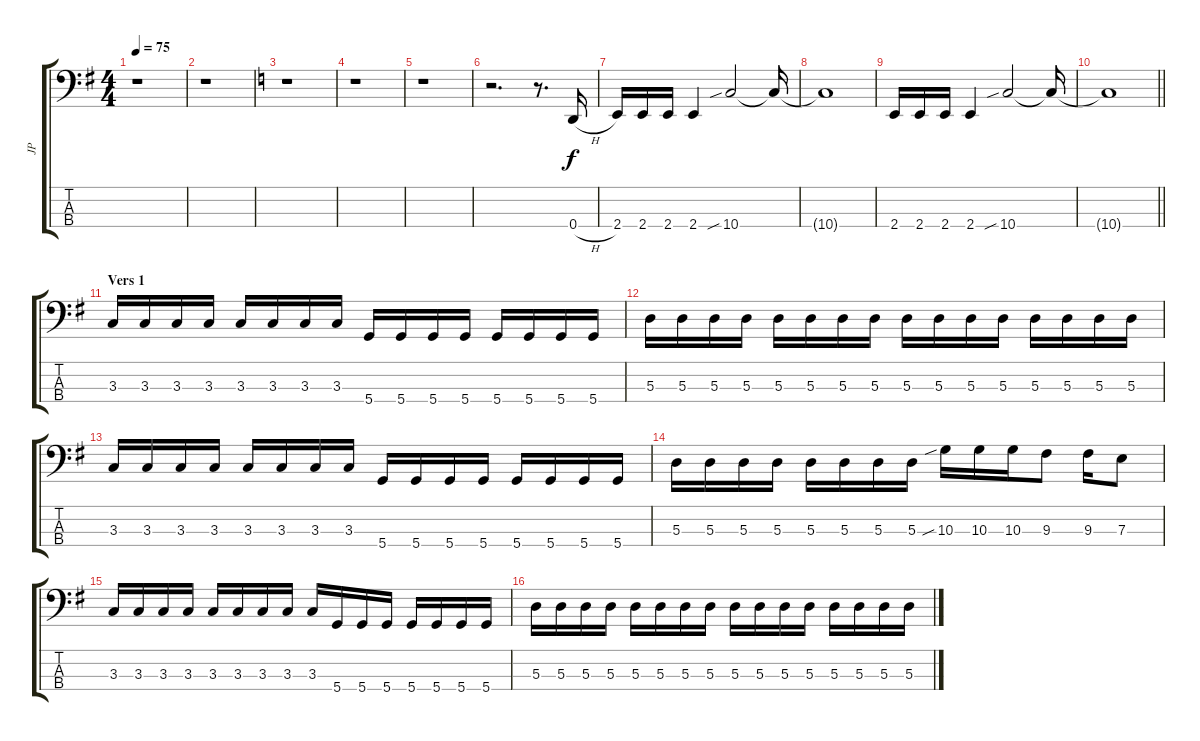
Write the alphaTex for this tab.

\track ("JP" "JP") {instrument electricbassfinger}
\staff {score tabs}
\tuning (G2 D2 A1 D1) {hide}
\ts (4 4)
\tempo 75
\clef f4
\ks g
r.1{dy f instrument electricbassfinger} |
r.1 |
\ks c
r.1 |
r.1 |
r.1 |
r.2{d} r.8{d} 0.4{h}.16 |
2.4.16 2.4.16 2.4.16 2.4.4 10.4{sib}.2 10.4{t}.16 |
10.4{t}.1 |
2.4.16 2.4.16 2.4.16 2.4.4 10.4{sib}.2 10.4{t}.16 |
\barLineRight lightlight
10.4{t}.1 |
\section ("" "Vers 1")
\ks g
3.3.16 3.3.16 3.3.16 3.3.16 3.3.16 3.3.16 3.3.16 3.3.16 5.4.16 5.4.16 5.4.16 5.4.16 5.4.16 5.4.16 5.4.16 5.4.16 |
5.3.16 5.3.16 5.3.16 5.3.16 5.3.16 5.3.16 5.3.16 5.3.16 5.3.16 5.3.16 5.3.16 5.3.16 5.3.16 5.3.16 5.3.16 5.3.16 |
3.3.16 3.3.16 3.3.16 3.3.16 3.3.16 3.3.16 3.3.16 3.3.16 5.4.16 5.4.16 5.4.16 5.4.16 5.4.16 5.4.16 5.4.16 5.4.16 |
5.3.16 5.3.16 5.3.16 5.3.16 5.3.16 5.3.16 5.3.16 5.3.16 10.3{sib}.16 10.3.16 10.3.16 9.3.8 9.3.16 7.3.8 |
3.3.16 3.3.16 3.3.16 3.3.16 3.3.16 3.3.16 3.3.16 3.3.16 3.3.16 5.4.16 5.4.16 5.4.16 5.4.16 5.4.16 5.4.16 5.4.16 |
5.3.16 5.3.16 5.3.16 5.3.16 5.3.16 5.3.16 5.3.16 5.3.16 5.3.16 5.3.16 5.3.16 5.3.16 5.3.16 5.3.16 5.3.16 5.3.16
